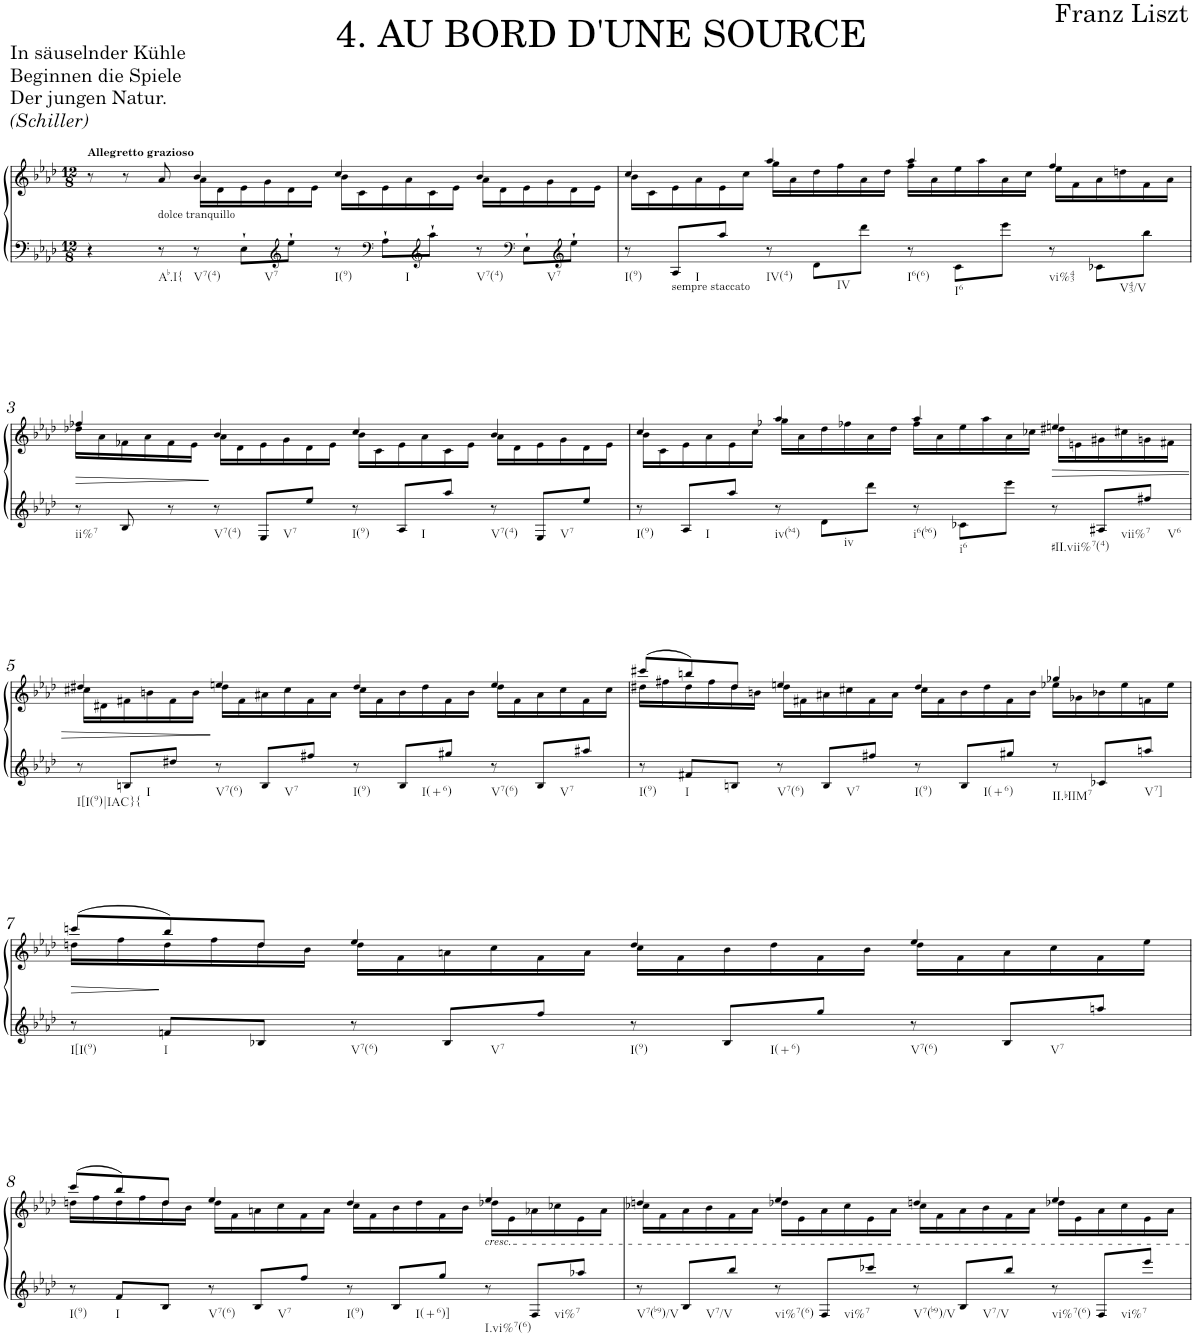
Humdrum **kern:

**kern	**kern	**dynam
*part1	*part1	*part1
*staff2	*staff1	*staff1/2
*I"Piano	*	*
*I'Pno.	*	*
*clefF4	*clefG2	*
*k[b-e-a-d-]	*k[b-e-a-d-]	*
*M12/8	*M12/8	*
=1	=1	=1
*	*^	*
!	!LO:TX:a:B:t=Allegretto grazioso	!	!
4r	8r	4.ryy	.
.	8r	.	.
!	!LO:TX:b:t=dolce tranquillo	!	!
!LO:TX:b:t=Ab.I{	!	!	!
8r	8a-/	.	.
!LO:TX:b:t=V7(4)	!	!	!
8r	4b-/	16a-\LL	.
.	.	16d-\	.
!LO:TX:b:t=V7	!	!	!
8E-`\L	.	16e-\	.
.	.	16g\	.
*clefG2	*	*	*
8ee-`\J	8ryy	16d-\	.
.	.	16e-\JJ	.
!LO:TX:b:t=I(9)	!	!	!
8r	4cc/	16b-\LL	.
.	.	16c\	.
*clefF4	*	*	*
!LO:TX:b:t=I	!	!	!
8A-`\L	.	16e-\	.
.	.	16a-\	.
*clefG2	*	*	*
8aa-`\J	8ryy	16c\	.
.	.	16e-\JJ	.
!LO:TX:b:t=V7(4)	!	!	!
8r	4b-/	16a-\LL	.
.	.	16d-\	.
*clefF4	*	*	*
!LO:TX:b:t=V7	!	!	!
8E-`\L	.	16e-\	.
.	.	16g\	.
*clefG2	*	*	*
8ee-`\J	8ryy	16d-\	.
.	.	16e-\JJ	.
=2	=2	=2	=2
!LO:TX:b:t=I(9)	!	!	!
8r	4cc/	16b-\LL	.
.	.	16c\	.
!LO:TX:b:t=sempre staccato	!	!	!
!LO:TX:b:t=I	!	!	!
8A-/L	.	16e-\	.
.	.	16a-\	.
8aa-/J	8ryy	16e-\	.
.	.	16cc\JJ	.
!LO:TX:b:t=IV(4)	!	!	!
8r	4aa-/	16gg\LL	.
.	.	16a-\	.
!LO:TX:b:t=IV	!	!	!
8d-\L	.	16dd-\	.
.	.	16ff\	.
8ddd-\J	8ryy	16a-\	.
.	.	16dd-\JJ	.
!LO:TX:b:t=I6(6)	!	!	!
8r	4aa-/	16ff\LL	.
.	.	16a-\	.
!LO:TX:b:t=I6	!	!	!
8c\L	.	16ee-\	.
.	.	16aa-\	.
8eee-\J	8ryy	16a-\	.
.	.	16cc\JJ	.
!LO:TX:b:t=vi%43	!	!	!
8r	4ff/	16ee-\LL	.
.	.	16f\	.
!LO:TX:b:t=V43/V	!	!	!
8c-X\L	.	16a-\	.
.	.	16ddn\	.
8bb-\J	8ryy	16f\	.
.	.	16a-\JJ	.
!!LO:LB:g=z	!!
=3	=3	=3	=3
!LO:TX:b:t=ii%7	!	!	!
!	!	!	!LO:HP:b
8r	4ff-X/	16dd-X\LL	>
.	.	16a-\	.
8B-/	.	16f-X\	.
.	.	16a-\	.
8r	8ryy	16f-\	.
.	.	16e-\JJ	.
!LO:TX:b:t=V7(4)	!	!	!
8r	4b-/	16a-\LL	]
.	.	16d-\	.
!LO:TX:b:t=V7	!	!	!
8E-/L	.	16e-\	.
.	.	16g\	.
8ee-/J	8ryy	16d-\	.
.	.	16e-\JJ	.
!LO:TX:b:t=I(9)	!	!	!
8r	4cc/	16b-\LL	.
.	.	16c\	.
!LO:TX:b:t=I	!	!	!
8A-/L	.	16e-\	.
.	.	16a-\	.
8aa-/J	8ryy	16c\	.
.	.	16e-\JJ	.
!LO:TX:b:t=V7(4)	!	!	!
8r	4b-/	16a-\LL	.
.	.	16d-\	.
!LO:TX:b:t=V7	!	!	!
8E-/L	.	16e-\	.
.	.	16g\	.
8ee-/J	8ryy	16d-\	.
.	.	16e-\JJ	.
=4	=4	=4	=4
!LO:TX:b:t=I(9)	!	!	!
8r	4cc/	16b-\LL	.
.	.	16c\	.
!LO:TX:b:t=I	!	!	!
8A-/L	.	16e-\	.
.	.	16a-\	.
8aa-/J	8ryy	16e-\	.
.	.	16cc\JJ	.
!LO:TX:b:t=iv(b4)	!	!	!
8r	4aa-X/	16gg\LL	.
.	.	16a-\	.
!LO:TX:b:t=iv	!	!	!
8d-\L	.	16dd-\	.
.	.	16ff-X\	.
8ddd-\J	8ryy	16a-\	.
.	.	16dd-\JJ	.
!LO:TX:b:t=i6(b6)	!	!	!
8r	4aa-/	16ff-\LL	.
.	.	16a-\	.
!LO:TX:b:t=i6	!	!	!
8c-X\L	.	16ee-\	.
.	.	16aa-\	.
8eee-\J	8ryy	16a-\	.
.	.	16cc-X\JJ	.
!LO:TX:b:t=#II.vii%7(4)	!	!	!
!	!	!	!LO:HP:b
8r	4een/	16dd#X\LL	>
.	.	16en\	.
!LO:TX:b:t=vii%7	!	!	!
8A#X/L	.	16g#X\	.
.	.	16cc#X\	.
!LO:TX:b:t=V6	!	!	!
8ff#X/J	8ryy	16gn\	.
.	.	16f#X\JJ	.
!!LO:LB:g=z	!!
=5	=5	=5	=5
!LO:TX:b:t=I[I(9)|IAC}{	!	!	!
8r	4dd#X/	16cc#X\LL	.
.	.	16d#X\	.
!LO:TX:b:t=I	!	!	!
8Bn/L	.	16f#X\	.
.	.	16bn\	.
8dd#X/J	8ryy	16f#\	.
.	.	16b\JJ	.
!LO:TX:b:t=V7(6)	!	!	!
8r	4een/	16dd#\LL	]
.	.	16f#\	.
!LO:TX:b:t=V7	!	!	!
8B/L	.	16a#X\	.
.	.	16cc#\	.
8ff#X/J	8ryy	16f#\	.
.	.	16a#\JJ	.
!LO:TX:b:t=I(9)	!	!	!
8r	4dd#/	16cc#\LL	.
.	.	16f#\	.
!LO:TX:b:t=I(+6)	!	!	!
8B/L	.	16b\	.
.	.	16dd#\	.
8gg#X/J	8ryy	16f#\	.
.	.	16b\JJ	.
!LO:TX:b:t=V7(6)	!	!	!
8r	4ee/	16dd#\LL	.
.	.	16f#\	.
!LO:TX:b:t=V7	!	!	!
8B/L	.	16a#\	.
.	.	16cc#\	.
8aa#X/J	8ryy	16f#\	.
.	.	16cc#\JJ	.
=6	=6	=6	=6
!LO:TX:b:t=I(9)	!	!	!
8r	(8ccc#X/L	16dd#X\LL	.
.	.	16ff#X\	.
!LO:TX:b:t=I	!	!	!
8f#X/L	8bbn/)	16dd#\	.
.	.	16ff#\	.
8Bn/J	8dd#/J	16dd#\	.
.	.	16bn\JJ	.
!LO:TX:b:t=V7(6)	!	!	!
8r	4een/	16dd#\LL	.
.	.	16f#X\	.
!LO:TX:b:t=V7	!	!	!
8B/L	.	16a#X\	.
.	.	16cc#X\	.
8ff#X/J	8ryy	16f#\	.
.	.	16a#\JJ	.
!LO:TX:b:t=I(9)	!	!	!
8r	4dd#/	16cc#\LL	.
.	.	16f#\	.
!LO:TX:b:t=I(+6)	!	!	!
8B/L	.	16b\	.
.	.	16dd#\	.
8gg#X/J	8ryy	16f#\	.
.	.	16b\JJ	.
!LO:TX:b:t=II.bIIM7	!	!	!
8r	4gg-X/	16ee-X\LL	.
.	.	16g-X\	.
8c-X/L	.	16b-X\	.
.	.	16ee-\	.
!LO:TX:b:t=V7]	!	!	!
8aan/J	8ryy	16fn\	.
.	.	16ee-\JJ	.
!!LO:LB:g=z	!!
=7	=7	=7	=7
!LO:TX:b:t=I[I(9)	!	!	!
!	!	!	!LO:HP:b
8r	(8cccn/L	16ddn\LL	>
.	.	16ff\	.
!LO:TX:b:t=I	!	!	!
8fn/L	8bb-/)	16dd\	]
.	.	16ff\	.
8B-X/J	8dd/J	16dd\	.
.	.	16b-\JJ	.
!LO:TX:b:t=V7(6)	!	!	!
8r	4ee-/	16dd\LL	.
.	.	16f\	.
!LO:TX:b:t=V7	!	!	!
8B-/L	.	16an\	.
.	.	16cc\	.
8ff/J	8ryy	16f\	.
.	.	16a\JJ	.
!LO:TX:b:t=I(9)	!	!	!
8r	4dd/	16cc\LL	.
.	.	16f\	.
!LO:TX:b:t=I(+6)	!	!	!
8B-/L	.	16b-\	.
.	.	16dd\	.
8gg/J	8ryy	16f\	.
.	.	16b-\JJ	.
!LO:TX:b:t=V7(6)	!	!	!
8r	4ee-/	16dd\LL	.
.	.	16f\	.
!LO:TX:b:t=V7	!	!	!
8B-/L	.	16a\	.
.	.	16cc\	.
8aan/J	8ryy	16f\	.
.	.	16ee-\JJ	.
!!LO:LB:g=z	!!
=8	=8	=8	=8
!LO:TX:b:t=I(9)	!	!	!
8r	(8ccc/L	16ddn\LL	.
.	.	16ff\	.
!LO:TX:b:t=I	!	!	!
8f/L	8bb-/)	16dd\	.
.	.	16ff\	.
8B-/J	8dd/J	16dd\	.
.	.	16b-\JJ	.
!LO:TX:b:t=V7(6)	!	!	!
8r	4ee-/	16dd\LL	.
.	.	16f\	.
!LO:TX:b:t=V7	!	!	!
8B-/L	.	16an\	.
.	.	16cc\	.
8ff/J	8ryy	16f\	.
.	.	16a\JJ	.
!LO:TX:b:t=I(9)	!	!	!
8r	4dd/	16cc\LL	.
.	.	16f\	.
!LO:TX:b:t=I(+6)]	!	!	!
8B-/L	.	16b-\	.
.	.	16dd\	.
8gg/J	8ryy	16f\	.
.	.	16b-\JJ	.
!	!LO:TX:b:i:t=cresc.	!	!
!LO:TX:b:t=I.vi%7(6)	!	!	!
8r	4ee-/	16dd-X\LL	.
.	.	16e-\	.
!LO:TX:b:t=vi%7	!	!	!
8F/L	.	16a-X\	.
.	.	16cc-X\	.
8aa-X/J	8ryy	16e-\	.
.	.	16a-\JJ	.
=9	=9	=9	=9
!LO:TX:b:t=V7(b9)/V	!	!	!
8r	4ddn/	16cc-X\LL	.
.	.	16f\	.
!LO:TX:b:t=V7/V	!	!	!
8B-/L	.	16a-\	.
.	.	16b-\	.
8bb-/J	8ryy	16f\	.
.	.	16a-\JJ	.
!LO:TX:b:t=vi%7(6)	!	!	!
8r	4ee-/	16dd-X\LL	.
.	.	16e-\	.
!LO:TX:b:t=vi%7	!	!	!
8F/L	.	16a-\	.
.	.	16cc-\	.
8ccc-X/J	8ryy	16e-\	.
.	.	16a-\JJ	.
!LO:TX:b:t=V7(b9)/V	!	!	!
8r	4ddn/	16cc-\LL	.
.	.	16f\	.
!LO:TX:b:t=V7/V	!	!	!
8B-/L	.	16a-\	.
.	.	16b-\	.
8bb-/J	8ryy	16f\	.
.	.	16a-\JJ	.
!LO:TX:b:t=vi%7(6)	!	!	!
8r	4ee-/	16dd-X\LL	.
.	.	16e-\	.
!LO:TX:b:t=vi%7	!	!	!
8F/L	.	16a-\	.
.	.	16cc-\	.
8eee-/J	8ryy	16e-\	.
.	.	16a-\JJ	.
*	*v	*v	*
=	=	=
*-	*-	*-
